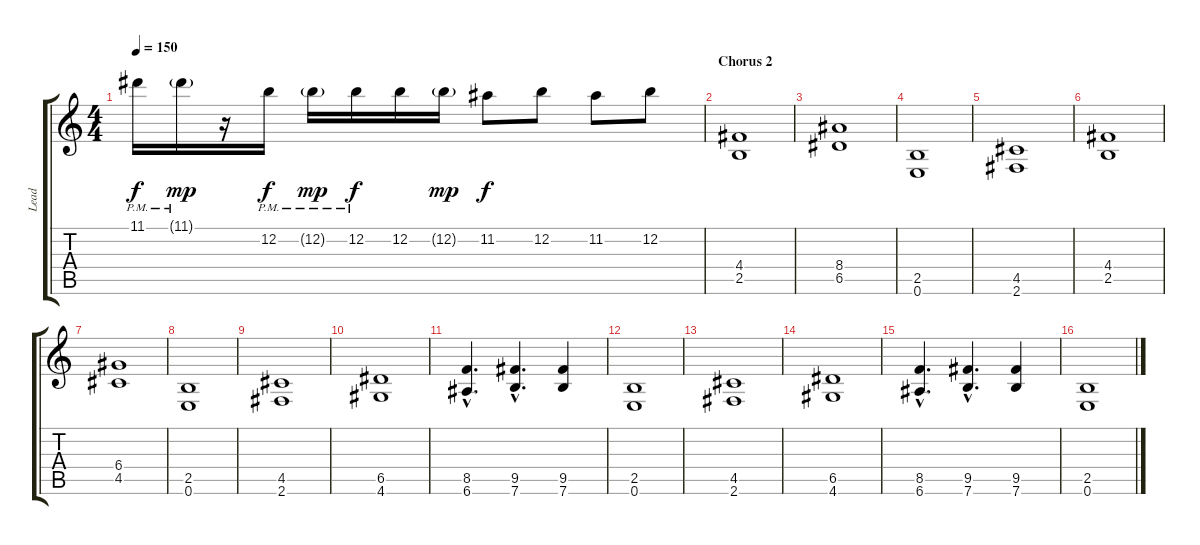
\track ("Lead" "Lead") {instrument overdrivenguitar}
\staff {score tabs}
\tuning (E4 B3 G3 D3 A2 E2) {hide}
\ts (4 4)
\tempo 150
\clef g2
\ks c
11.1{pm}.16{dy f} 11.1{g pm}.16{dy mp} r.16 12.2{pm}.16{dy f} 12.2{g pm}.16{dy mp} 12.2{pm}.16{dy f} 12.2.16 12.2{g}.16{dy mp} 11.2.8{dy f} 12.2.8 11.2.8 12.2.8 |
\section ("" "Chorus 2")
(4.4 2.5).1 |
(8.4 6.5).1 |
(2.5 0.6).1 |
(4.5 2.6).1 |
(4.4 2.5).1 |
(6.4 4.5).1 |
(2.5 0.6).1 |
(4.5 2.6).1 |
(6.5 4.6).1 |
(8.5{hac} 6.6{hac}).4{d} (9.5{hac} 7.6{hac}).4{d} (9.5 7.6).4 |
(2.5 0.6).1 |
(4.5 2.6).1 |
(6.5 4.6).1 |
(8.5{hac} 6.6{hac}).4{d} (9.5{hac} 7.6{hac}).4{d} (9.5 7.6).4 |
(2.5 0.6).1
